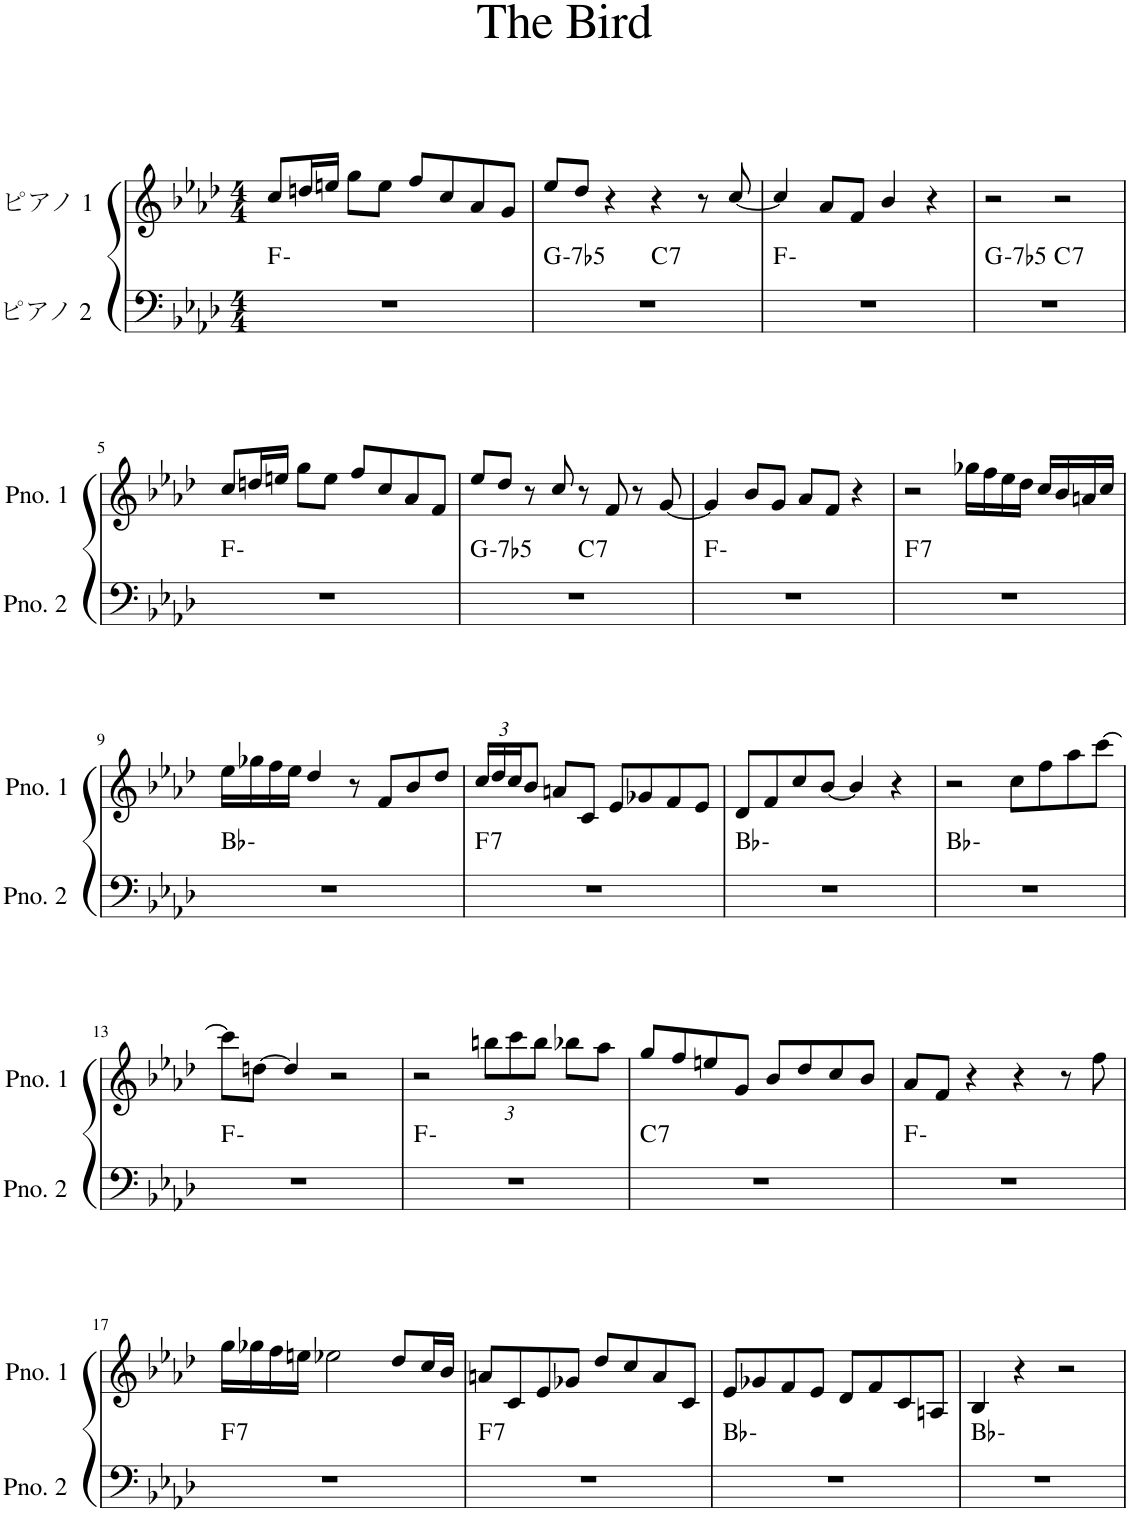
**kern	**harte	**kern
*part2	*part2	*part1
*staff2	*	*staff1
*I"ピアノ 2	*	*I"ピアノ 1
*clefF4	*	*clefG2
*k[b-e-a-d-]	*	*k[b-e-a-d-]
*M4/4	*	*M4/4
=1	=1	=1
1r	F:min	8cc/L
.	.	16ddn/L
.	.	16een/JJ
.	.	8gg\L
.	.	8ee\J
.	.	8ff/L
.	.	8cc/
.	.	8a-/
.	.	8g/J
=2	=2	=2
!	!LO:H:kt=-7b5	!
*^	*	*
1r	2ryy	G:hdim7	8ee-/L
.	.	.	8dd-/J
.	.	.	4r
!	!	!LO:H:kt=7	!
.	2ryy	C:7	4r
.	.	.	8r
.	.	.	[8cc/
*v	*v	*	*
=3	=3	=3
1r	F:min	4cc/]
.	.	8a-/L
.	.	8f/J
.	.	4b-/
.	.	4r
=4	=4	=4
!	!LO:H:kt=-7b5	!
*^	*	*
1r	2ryy	G:hdim7	2r
!	!	!LO:H:kt=7	!
.	2ryy	C:7	2r
*v	*v	*	*
!!LO:LB:g=z
=5	=5	=5
1r	F:min	8cc/L
.	.	16ddn/L
.	.	16een/JJ
.	.	8gg\L
.	.	8ee\J
.	.	8ff/L
.	.	8cc/
.	.	8a-/
.	.	8f/J
=6	=6	=6
!	!LO:H:kt=-7b5	!
*^	*	*
1r	2ryy	G:hdim7	8ee-/L
.	.	.	8dd-/J
.	.	.	8r
.	.	.	8cc/
!	!	!LO:H:kt=7	!
.	2ryy	C:7	8r
.	.	.	8f/
.	.	.	8r
.	.	.	[8g/
*v	*v	*	*
=7	=7	=7
1r	F:min	4g/]
.	.	8b-/L
.	.	8g/J
.	.	8a-/L
.	.	8f/J
.	.	4r
=8	=8	=8
!	!LO:H:kt=7	!
1r	F:7	2r
.	.	16gg-X\LL
.	.	16ff\
.	.	16ee-\
.	.	16dd-\JJ
.	.	16cc/LL
.	.	16b-/
.	.	16an/
.	.	16cc/JJ
!!LO:LB:g=z
=9	=9	=9
1r	Bb:min	16ee-\LL
.	.	16gg-X\
.	.	16ff\
.	.	16ee-\JJ
.	.	4dd-/
.	.	8r
.	.	8f/L
.	.	8b-/
.	.	8dd-/J
=10	=10	=10
*	*	*Xbrackettup
!	!LO:H:kt=7	!
1r	F:7	24cc/LL
.	.	24dd-/
.	.	24cc/J
.	.	8b-/J
.	.	8an/L
.	.	8c/J
.	.	8e-/L
.	.	8g-X/
.	.	8f/
.	.	8e-/J
=11	=11	=11
1r	Bb:min	8d-/L
.	.	8f/
.	.	8cc/
.	.	[8b-/J
.	.	4b-/]
.	.	4r
=12	=12	=12
1r	Bb:min	2r
.	.	8cc\L
.	.	8ff\
.	.	8aa-\
.	.	[8ccc\J
!!LO:LB:g=z
=13	=13	=13
1r	F:min	8ccc\L]
.	.	[8ddn\J
.	.	4dd/]
.	.	2r
=14	=14	=14
1r	F:min	2r
.	.	12bbn\L
.	.	12ccc\
.	.	12bb\J
.	.	8bb-X\L
.	.	8aa-\J
=15	=15	=15
!	!LO:H:kt=7	!
1r	C:7	8gg/L
.	.	8ff/
.	.	8een/
.	.	8g/J
.	.	8b-/L
.	.	8dd-/
.	.	8cc/
.	.	8b-/J
=16	=16	=16
1r	F:min	8a-/L
.	.	8f/J
.	.	4r
.	.	4r
.	.	8r
.	.	8ff\
!!LO:LB:g=z
=17	=17	=17
!	!LO:H:kt=7	!
1r	F:7	16gg\LL
.	.	16gg-X\
.	.	16ff\
.	.	16een\JJ
.	.	2ee-X\
.	.	8dd-/L
.	.	16cc/L
.	.	16b-/JJ
=18	=18	=18
!	!LO:H:kt=7	!
1r	F:7	8an/L
.	.	8c/
.	.	8e-/
.	.	8g-X/J
.	.	8dd-/L
.	.	8cc/
.	.	8a/
.	.	8c/J
=19	=19	=19
1r	Bb:min	8e-/L
.	.	8g-X/
.	.	8f/
.	.	8e-/J
.	.	8d-/L
.	.	8f/
.	.	8c/
.	.	8An/J
=20	=20	=20
1r	Bb:min	4B-/
.	.	4r
.	.	2r
=	=	=
*-	*-	*-
